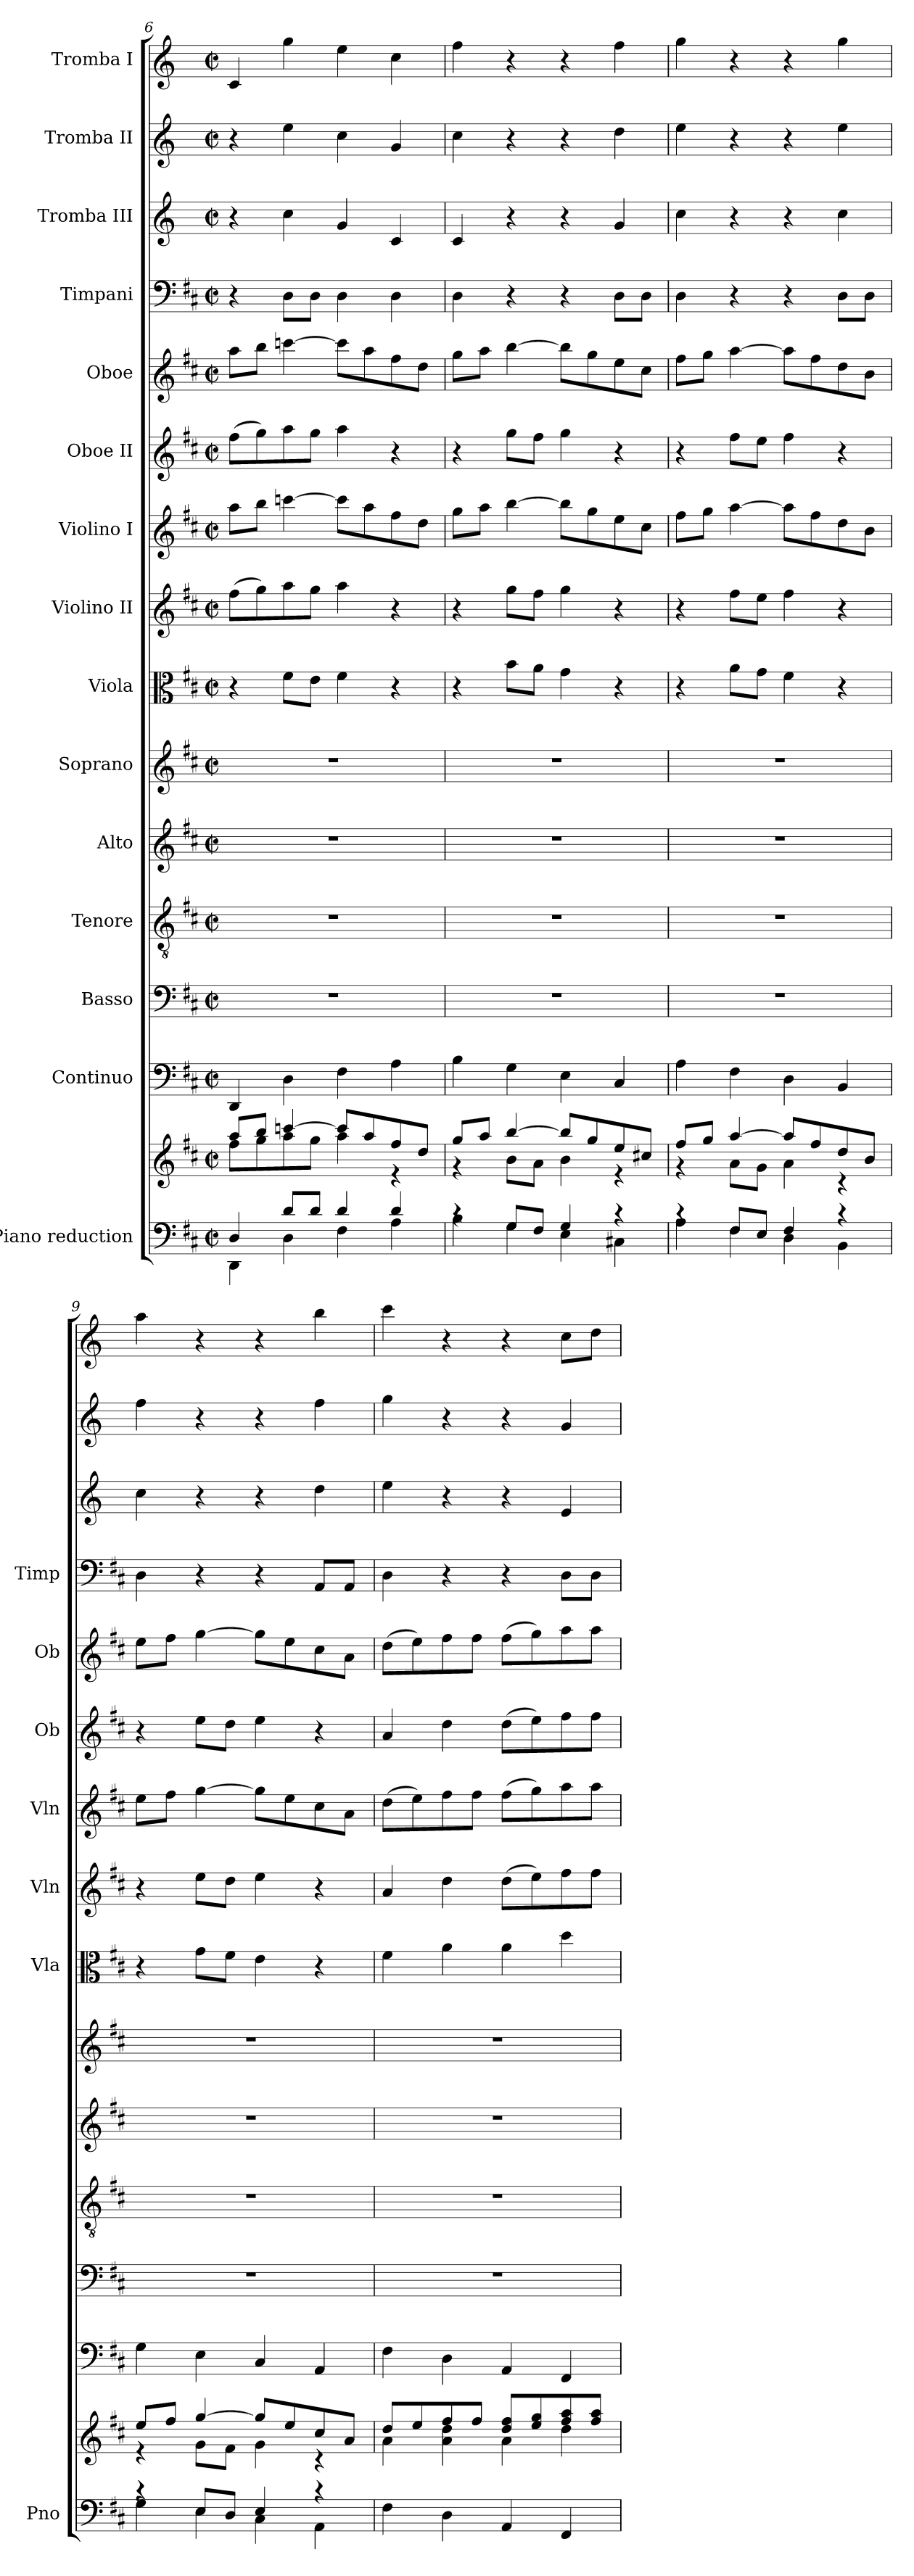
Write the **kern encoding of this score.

**kern	**kern	**kern	**kern	**kern	**kern	**kern	**kern	**kern	**kern	**kern	**kern	**kern	**kern	**kern	**kern
*part15	*part15	*part14	*part13	*part12	*part11	*part10	*part9	*part8	*part7	*part6	*part5	*part4	*part3	*part2	*part1
*staff16	*staff15	*staff14	*staff13	*staff12	*staff11	*staff10	*staff9	*staff8	*staff7	*staff6	*staff5	*staff4	*staff3	*staff2	*staff1
*I"Piano reduction	*	*I"Continuo	*I"Basso	*I"Tenore	*I"Alto	*I"Soprano	*I"Viola	*I"Violino II	*I"Violino I	*I"Oboe II	*I"Oboe	*I"Timpani	*I"Tromba III	*I"Tromba II	*I"Tromba I
*I'Pno	*	*	*	*	*	*	*I'Vla	*I'Vln	*I'Vln	*I'Ob	*I'Ob	*I'Timp	*	*	*
!!LO:PB:g=z
*clefF4	*clefG2	*clefF4	*clefF4	*clefGv2	*clefG2	*clefG2	*clefC3	*clefG2	*clefG2	*clefG2	*clefG2	*clefF4	*clefG2	*clefG2	*clefG2
*	*	*	*	*	*	*	*	*	*	*	*	*	*ITrd-1c-2	*ITrd-1c-2	*ITrd-1c-2
*k[f#c#]	*k[f#c#]	*k[f#c#]	*k[f#c#]	*k[f#c#]	*k[f#c#]	*k[f#c#]	*k[f#c#]	*k[f#c#]	*k[f#c#]	*k[f#c#]	*k[f#c#]	*k[f#c#]	*k[f#c#]	*k[f#c#]	*k[f#c#]
*M2/2	*M2/2	*M2/2	*M2/2	*M2/2	*M2/2	*M2/2	*M2/2	*M2/2	*M2/2	*M2/2	*M2/2	*M2/2	*M2/2	*M2/2	*M2/2
*met(c|)	*met(c|)	*met(c|)	*met(c|)	*met(c|)	*met(c|)	*met(c|)	*met(c|)	*met(c|)	*met(c|)	*met(c|)	*met(c|)	*met(c|)	*met(c|)	*met(c|)	*met(c|)
=6	=6	=6	=6	=6	=6	=6	=6	=6	=6	=6	=6	=6	=6	=6	=6
*^	*^	*	*	*	*	*	*	*	*	*	*	*	*	*	*
4D/	4DD\	8aa/L	8ff#\L	4DD/	1r	1r	1r	1r	4r	(>8ff#\L	8aa\L	(>8ff#\L	8aa\L	4r	4r	4r	4d/
.	.	8bb/J	8gg\	.	.	.	.	.	.	8gg\)	8bb\J	8gg\)	8bb\J	.	.	.	.
8d/L	4D\	[4cccn/	8aa\	4D\	.	.	.	.	8f#\L	8aa\	[4cccn\	8aa\	[4cccn\	8D\L	4dd\	4ff#\	4aa\
8d/J	.	.	8gg\J	.	.	.	.	.	8e\J	8gg\J	.	8gg\J	.	8D\J	.	.	.
4d/	4F#\	8ccc/L]	4aa\	4F#\	.	.	.	.	4f#\	4aa\	8ccc\L]	4aa\	8ccc\L]	4D\	4a/	4dd\	4ff#\
.	.	8aa/	.	.	.	.	.	.	.	.	8aa\	.	8aa\	.	.	.	.
4d/	4A\	8ff#/	4r	4A\	.	.	.	.	4r	4r	8ff#\	4r	8ff#\	4D\	4d/	4a/	4dd\
.	.	8dd/J	.	.	.	.	.	.	.	.	8dd\J	.	8dd\J	.	.	.	.
=7	=7	=7	=7	=7	=7	=7	=7	=7	=7	=7	=7	=7	=7	=7	=7	=7	=7
4rc	4B\	8gg/L	4r	4B\	1r	1r	1r	1r	4r	4r	8gg\L	4r	8gg\L	4D\	4d/	4dd\	4gg\
.	.	8aa/J	.	.	.	.	.	.	.	.	8aa\J	.	8aa\J	.	.	.	.
8G/L	4G\	[4bb/	8b\L	4G\	.	.	.	.	8b\L	8gg\L	[4bb\	8gg\L	[4bb\	4r	4r	4r	4r
8F#/J	.	.	8a\J	.	.	.	.	.	8a\J	8ff#\J	.	8ff#\J	.	.	.	.	.
4G/	4E\	8bb/L]	4b\	4E\	.	.	.	.	4g\	4gg\	8bb\L]	4gg\	8bb\L]	4r	4r	4r	4r
.	.	8gg/	.	.	.	.	.	.	.	.	8gg\	.	8gg\	.	.	.	.
4rc	4C#X\	8ee/	4r	4C#/	.	.	.	.	4r	4r	8ee\	4r	8ee\	8D\L	4a/	4ee\	4gg\
.	.	8cc#X/J	.	.	.	.	.	.	.	.	8cc#\J	.	8cc#\J	8D\J	.	.	.
=8	=8	=8	=8	=8	=8	=8	=8	=8	=8	=8	=8	=8	=8	=8	=8	=8	=8
4rc	4A\	8ff#/L	4r	4A\	1r	1r	1r	1r	4r	4r	8ff#\L	4r	8ff#\L	4D\	4dd\	4ff#\	4aa\
.	.	8gg/J	.	.	.	.	.	.	.	.	8gg\J	.	8gg\J	.	.	.	.
8F#/L	4F#\	[4aa/	8a\L	4F#\	.	.	.	.	8a\L	8ff#\L	[4aa\	8ff#\L	[4aa\	4r	4r	4r	4r
8E/J	.	.	8g\J	.	.	.	.	.	8g\J	8ee\J	.	8ee\J	.	.	.	.	.
4F#/	4D\	8aa/L]	4a\	4D\	.	.	.	.	4f#\	4ff#\	8aa\L]	4ff#\	8aa\L]	4r	4r	4r	4r
.	.	8ff#/	.	.	.	.	.	.	.	.	8ff#\	.	8ff#\	.	.	.	.
4rc	4BB\	8dd/	4r	4BB/	.	.	.	.	4r	4r	8dd\	4r	8dd\	8D\L	4dd\	4ff#\	4aa\
.	.	8b/J	.	.	.	.	.	.	.	.	8b\J	.	8b\J	8D\J	.	.	.
=9	=9	=9	=9	=9	=9	=9	=9	=9	=9	=9	=9	=9	=9	=9	=9	=9	=9
4rc	4G\	8ee/L	4r	4G\	1r	1r	1r	1r	4r	4r	8ee\L	4r	8ee\L	4D\	4dd\	4gg\	4bb\
.	.	8ff#/J	.	.	.	.	.	.	.	.	8ff#\J	.	8ff#\J	.	.	.	.
8E/L	4E\	[4gg/	8g\L	4E\	.	.	.	.	8g\L	8ee\L	[4gg\	8ee\L	[4gg\	4r	4r	4r	4r
8D/J	.	.	8f#\J	.	.	.	.	.	8f#\J	8dd\J	.	8dd\J	.	.	.	.	.
4E/	4C#\	8gg/L]	4g\	4C#/	.	.	.	.	4e\	4ee\	8gg\L]	4ee\	8gg\L]	4r	4r	4r	4r
.	.	8ee/	.	.	.	.	.	.	.	.	8ee\	.	8ee\	.	.	.	.
4rc	4AA\	8cc#/	4r	4AA/	.	.	.	.	4r	4r	8cc#\	4r	8cc#\	8AA/L	4ee\	4gg\	4ccc#\
.	.	8a/J	.	.	.	.	.	.	.	.	8a\J	.	8a\J	8AA/J	.	.	.
*v	*v	*	*	*	*	*	*	*	*	*	*	*	*	*	*	*	*
=10	=10	=10	=10	=10	=10	=10	=10	=10	=10	=10	=10	=10	=10	=10	=10	=10
4F#\	8dd/L	4a\	4F#\	1r	1r	1r	1r	4f#\	4a/	(>8dd\L	4a/	(>8dd\L	4D\	4ff#\	4aa\	4ddd\
.	8ee/	.	.	.	.	.	.	.	.	8ee\)	.	8ee\)	.	.	.	.
4D\	8ff#/	4a\ 4dd\	4D\	.	.	.	.	4a\	4dd\	8ff#\	4dd\	8ff#\	4r	4r	4r	4r
.	8ff#/J	.	.	.	.	.	.	.	.	8ff#\J	.	8ff#\J	.	.	.	.
4AA/	8dd/ 8ff#/L	4a\	4AA/	.	.	.	.	4a\	(>8dd\L	(>8ff#\L	(>8dd\L	(>8ff#\L	4r	4r	4r	4r
.	8ee/ 8gg/	.	.	.	.	.	.	.	8ee\)	8gg\)	8ee\)	8gg\)	.	.	.	.
4FF#/	8ff#/ 8aa/	4dd\	4FF#/	.	.	.	.	4dd\	8ff#\	8aa\	8ff#\	8aa\	8D\L	4f#/	4a/	8dd\L
.	8ff#/ 8aa/J	.	.	.	.	.	.	.	8ff#\J	8aa\J	8ff#\J	8aa\J	8D\J	.	.	8ee\J
*	*v	*v	*	*	*	*	*	*	*	*	*	*	*	*	*	*
=	=	=	=	=	=	=	=	=	=	=	=	=	=	=	=
*-	*-	*-	*-	*-	*-	*-	*-	*-	*-	*-	*-	*-	*-	*-	*-
